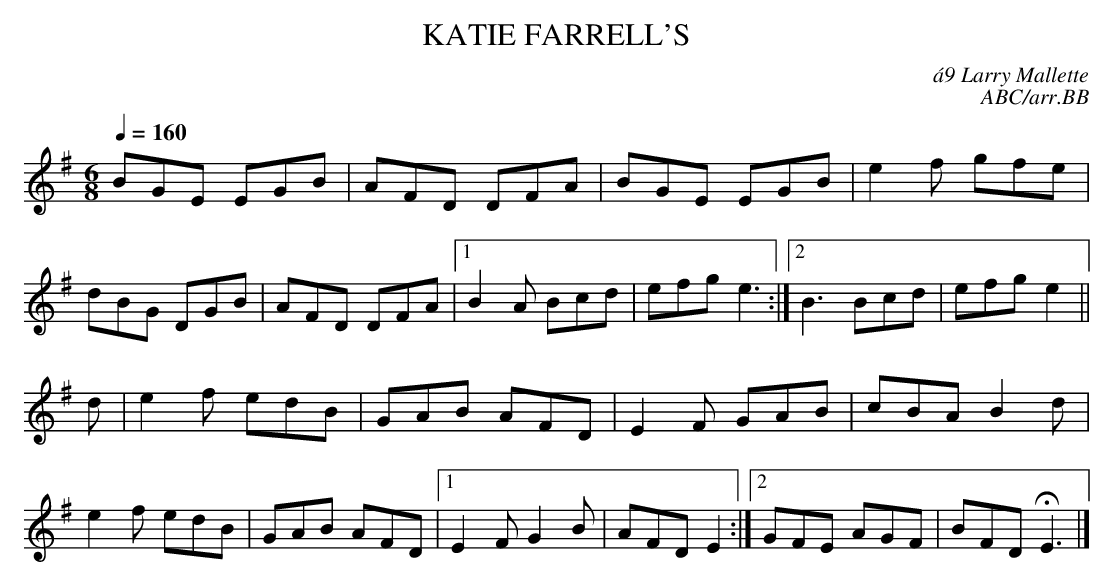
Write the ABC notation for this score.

X:1
T:KATIE FARRELL'S
C:\'a9 Larry Mallette
C:ABC/arr.BB
Q:1/4=160
M:6/8
K:Em
BGE EGB|AFD DFA|BGE EGB|e2f gfe|
dBG DGB|AFD DFA|1 B2A Bcd|efg e3 :|\
[2 B3 Bcd|efg e2 ||
d|e2f edB|GAB AFD|E2F GAB|cBA B2d|
e2f edB|GAB AFD|1 E2F G2B|AFD E2 :|\
[2 GFE AGF|BFD HE3|]
